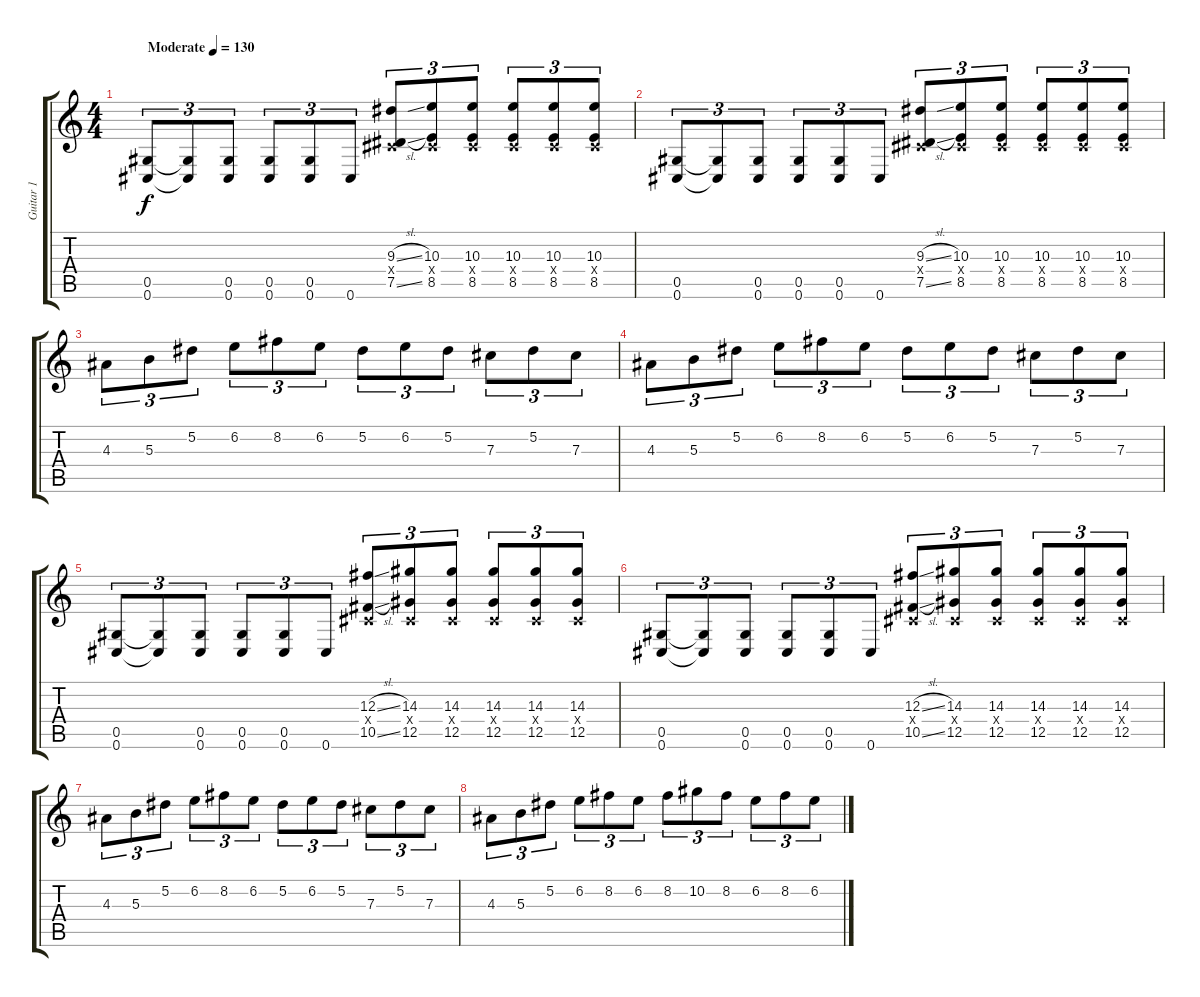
\track ("Guitar 1" "Guitar 1") {instrument distortionguitar}
\staff {score tabs}
\tuning (Eb4 Bb3 Gb3 Db3 Ab2 Db2) {hide}
\ts (4 4)
\tempo (130 "Moderate")
\clef g2
\ks c
(0.5 0.6).8{tu (3 2) dy f instrument distortionguitar} (0.5{t} 0.6{t}).8{tu (3 2)} (0.5 0.6).8{tu (3 2)} (0.5 0.6).8{tu (3 2)} (0.5 0.6).8{tu (3 2)} 0.6.8{tu (3 2)} (9.3{sl} 0.4{x} 7.5{sl}).8{tu (3 2)} (10.3 0.4{x} 8.5).8{tu (3 2)} (10.3 0.4{x} 8.5).8{tu (3 2)} (10.3 0.4{x} 8.5).8{tu (3 2)} (10.3 0.4{x} 8.5).8{tu (3 2)} (10.3 0.4{x} 8.5).8{tu (3 2)} |
(0.5 0.6).8{tu (3 2)} (0.5{t} 0.6{t}).8{tu (3 2)} (0.5 0.6).8{tu (3 2)} (0.5 0.6).8{tu (3 2)} (0.5 0.6).8{tu (3 2)} 0.6.8{tu (3 2)} (9.3{sl} 0.4{x} 7.5{sl}).8{tu (3 2)} (10.3 0.4{x} 8.5).8{tu (3 2)} (10.3 0.4{x} 8.5).8{tu (3 2)} (10.3 0.4{x} 8.5).8{tu (3 2)} (10.3 0.4{x} 8.5).8{tu (3 2)} (10.3 0.4{x} 8.5).8{tu (3 2)} |
4.3.8{tu (3 2)} 5.3.8{tu (3 2)} 5.2.8{tu (3 2)} 6.2.8{tu (3 2)} 8.2.8{tu (3 2)} 6.2.8{tu (3 2)} 5.2.8{tu (3 2)} 6.2.8{tu (3 2)} 5.2.8{tu (3 2)} 7.3.8{tu (3 2)} 5.2.8{tu (3 2)} 7.3.8{tu (3 2)} |
4.3.8{tu (3 2)} 5.3.8{tu (3 2)} 5.2.8{tu (3 2)} 6.2.8{tu (3 2)} 8.2.8{tu (3 2)} 6.2.8{tu (3 2)} 5.2.8{tu (3 2)} 6.2.8{tu (3 2)} 5.2.8{tu (3 2)} 7.3.8{tu (3 2)} 5.2.8{tu (3 2)} 7.3.8{tu (3 2)} |
(0.5 0.6).8{tu (3 2)} (0.5{t} 0.6{t}).8{tu (3 2)} (0.5 0.6).8{tu (3 2)} (0.5 0.6).8{tu (3 2)} (0.5 0.6).8{tu (3 2)} 0.6.8{tu (3 2)} (12.3{sl} 0.4{x} 10.5{sl}).8{tu (3 2)} (14.3 0.4{x} 12.5).8{tu (3 2)} (14.3 0.4{x} 12.5).8{tu (3 2)} (14.3 0.4{x} 12.5).8{tu (3 2)} (14.3 0.4{x} 12.5).8{tu (3 2)} (14.3 0.4{x} 12.5).8{tu (3 2)} |
(0.5 0.6).8{tu (3 2)} (0.5{t} 0.6{t}).8{tu (3 2)} (0.5 0.6).8{tu (3 2)} (0.5 0.6).8{tu (3 2)} (0.5 0.6).8{tu (3 2)} 0.6.8{tu (3 2)} (12.3{sl} 0.4{x} 10.5{sl}).8{tu (3 2)} (14.3 0.4{x} 12.5).8{tu (3 2)} (14.3 0.4{x} 12.5).8{tu (3 2)} (14.3 0.4{x} 12.5).8{tu (3 2)} (14.3 0.4{x} 12.5).8{tu (3 2)} (14.3 0.4{x} 12.5).8{tu (3 2)} |
4.3.8{tu (3 2)} 5.3.8{tu (3 2)} 5.2.8{tu (3 2)} 6.2.8{tu (3 2)} 8.2.8{tu (3 2)} 6.2.8{tu (3 2)} 5.2.8{tu (3 2)} 6.2.8{tu (3 2)} 5.2.8{tu (3 2)} 7.3.8{tu (3 2)} 5.2.8{tu (3 2)} 7.3.8{tu (3 2)} |
4.3.8{tu (3 2)} 5.3.8{tu (3 2)} 5.2.8{tu (3 2)} 6.2.8{tu (3 2)} 8.2.8{tu (3 2)} 6.2.8{tu (3 2)} 8.2.8{tu (3 2)} 10.2.8{tu (3 2)} 8.2.8{tu (3 2)} 6.2.8{tu (3 2)} 8.2.8{tu (3 2)} 6.2.8{tu (3 2)}
